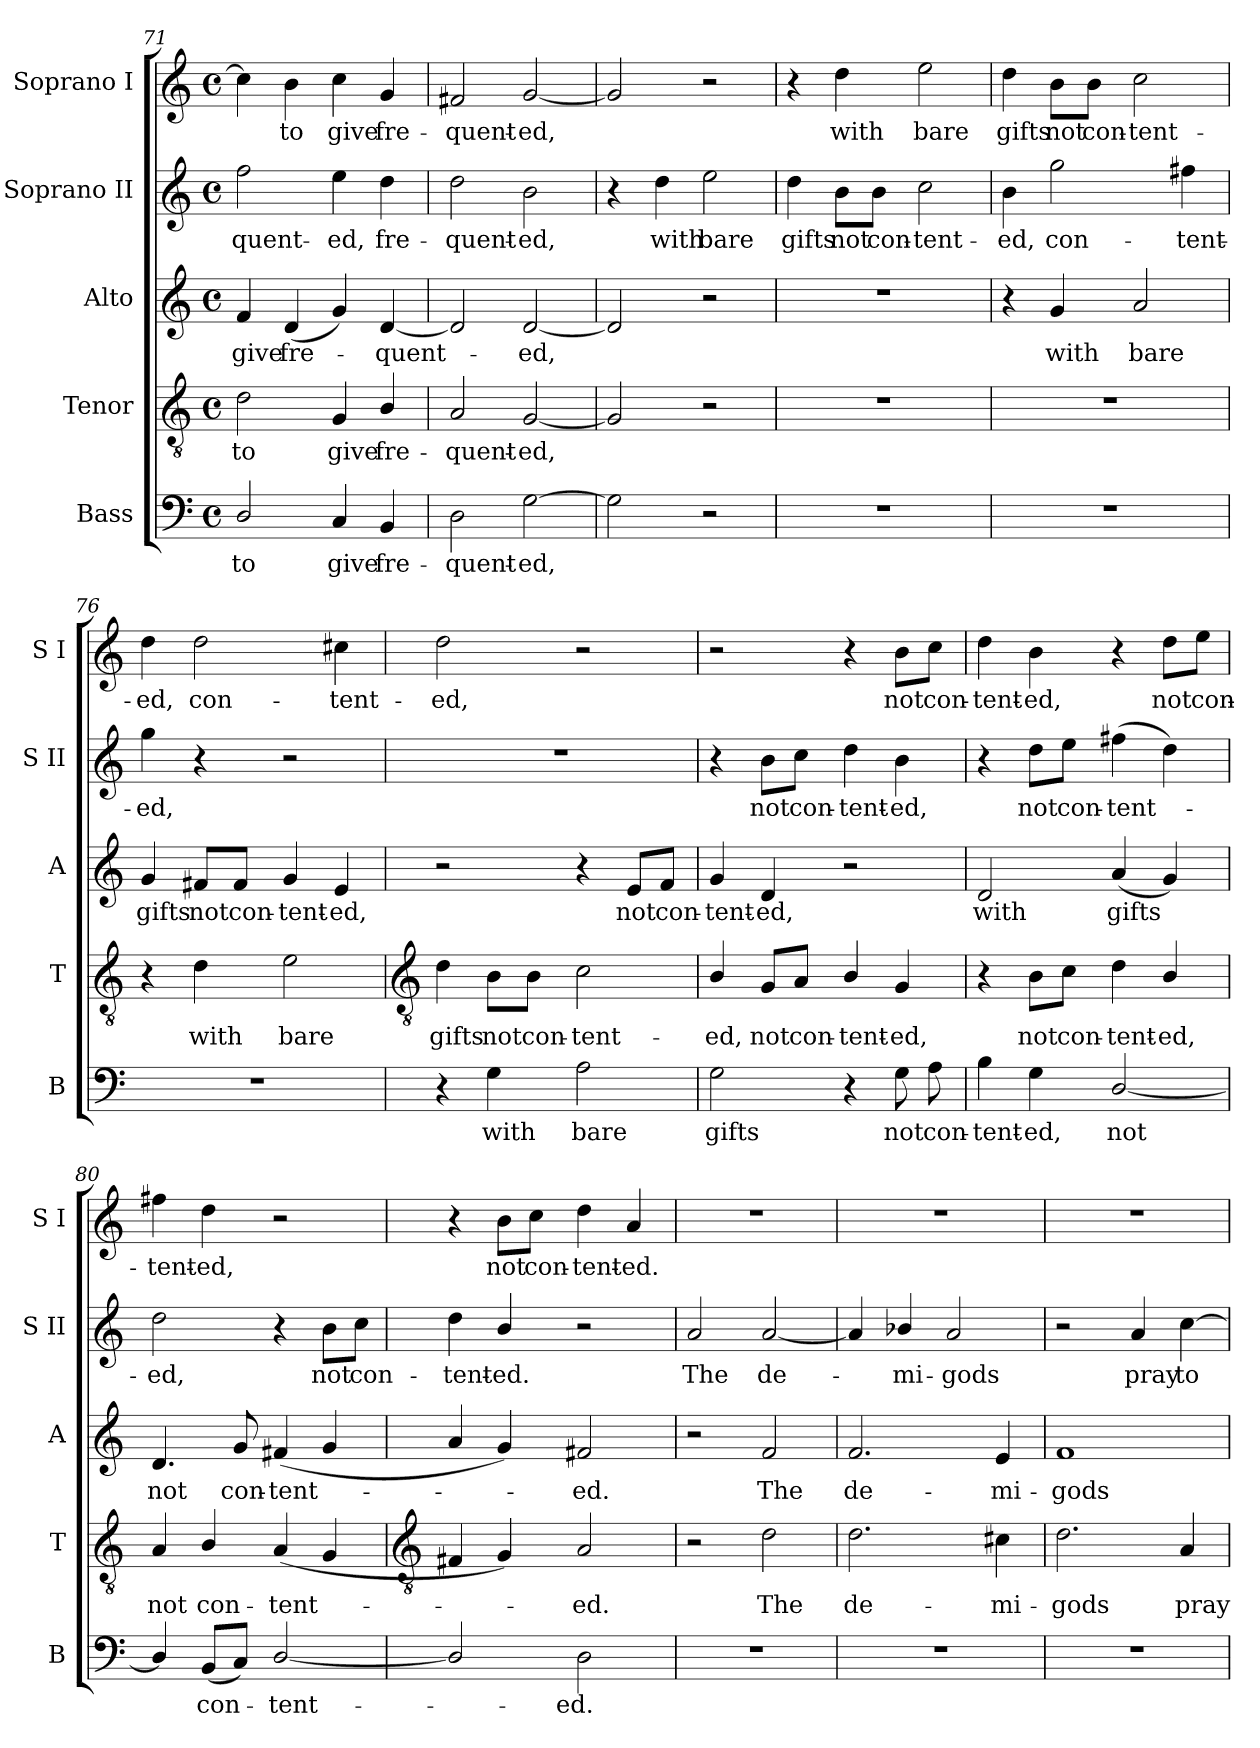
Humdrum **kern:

**kern	**text	**kern	**text	**kern	**text	**kern	**text	**kern	**text
*part5	*part5	*part4	*part4	*part3	*part3	*part2	*part2	*part1	*part1
*staff5	*staff5	*staff4	*staff4	*staff3	*staff3	*staff2	*staff2	*staff1	*staff1
*I"Bass	*	*I"Tenor	*	*I"Alto	*	*I"Soprano II	*	*I"Soprano I	*
*I'B	*	*I'T	*	*I'A	*	*I'S II	*	*I'S I	*
!!LO:LB:g=z
*clefF4	*	*clefGv2	*	*clefG2	*	*clefG2	*	*clefG2	*
*k[]	*	*k[]	*	*k[]	*	*k[]	*	*k[]	*
*C:	*	*C:	*	*C:	*	*C:	*	*C:	*
*M4/4	*	*M4/4	*	*M4/4	*	*M4/4	*	*M4/4	*
*met(c)	*	*met(c)	*	*met(c)	*	*met(c)	*	*met(c)	*
=71	=71	=71	=71	=71	=71	=71	=71	=71	=71
!	!LO:LY:b	!	!LO:LY:b	!	!LO:LY:b	!	!LO:LY:b	!	!
2D/	to	2d	to	4f	give	2ff	-quent-	4cc]	.
!	!	!	!	!	!LO:LY:b	!	!	!	!LO:LY:b
.	.	.	.	(<4d	fre-	.	.	4b	to
!	!LO:LY:b	!	!LO:LY:b	!	!	!	!LO:LY:b	!	!LO:LY:b
4C	give	4G	give	4g)	.	4ee	-ed,	4cc	give
!	!LO:LY:b	!	!LO:LY:b	!	!LO:LY:b	!	!LO:LY:b	!	!LO:LY:b
4BB	fre-	4B/	fre-	[4d	quent-	4dd	fre-	4g	fre-
=72	=72	=72	=72	=72	=72	=72	=72	=72	=72
!	!LO:LY:b	!	!LO:LY:b	!	!	!	!LO:LY:b	!	!LO:LY:b
2D	-quent-	2A	-quent-	2d]	.	2dd	-quent-	2f#X	-quent-
!	!LO:LY:b	!	!LO:LY:b	!	!LO:LY:b	!	!LO:LY:b	!	!LO:LY:b
[2G	-ed,	[2G	-ed,	[2d	ed,	2b	-ed,	[2g	-ed,
=73	=73	=73	=73	=73	=73	=73	=73	=73	=73
2G]	.	2G]	.	2d]	.	4r	.	2g]	.
!	!	!	!	!	!	!	!LO:LY:b	!	!
.	.	.	.	.	.	4dd	with	.	.
!	!	!	!	!	!	!	!LO:LY:b	!	!
2r	.	2r	.	2r	.	2ee	bare	2r	.
=74	=74	=74	=74	=74	=74	=74	=74	=74	=74
!	!	!	!	!	!	!	!LO:LY:b	!	!
1r	.	1r	.	1r	.	4dd	gifts	4r	.
!	!	!	!	!	!	!	!LO:LY:b	!	!LO:LY:b
.	.	.	.	.	.	8b\L	not	4dd	with
!	!	!	!	!	!	!	!LO:LY:b	!	!
.	.	.	.	.	.	8b\J	con-	.	.
!	!	!	!	!	!	!	!LO:LY:b	!	!LO:LY:b
.	.	.	.	.	.	2cc	-tent-	2ee	bare
=75	=75	=75	=75	=75	=75	=75	=75	=75	=75
!	!	!	!	!	!	!	!LO:LY:b	!	!LO:LY:b
1r	.	1r	.	4r	.	4b	-ed,	4dd	gifts
!	!	!	!	!	!LO:LY:b	!	!LO:LY:b	!	!LO:LY:b
.	.	.	.	4g	with	2gg	con-	8b\L	not
!	!	!	!	!	!	!	!	!	!LO:LY:b
.	.	.	.	.	.	.	.	8b\J	con-
!	!	!	!	!	!LO:LY:b	!	!	!	!LO:LY:b
.	.	.	.	2a	bare	.	.	2cc	-tent-
!	!	!	!	!	!	!	!LO:LY:b	!	!
.	.	.	.	.	.	4ff#X	-tent-	.	.
=76	=76	=76	=76	=76	=76	=76	=76	=76	=76
!	!	!	!	!	!LO:LY:b	!	!LO:LY:b	!	!LO:LY:b
1r	.	4r	.	4g	gifts	4gg	-ed,	4dd	-ed,
!	!	!	!LO:LY:b	!	!LO:LY:b	!	!	!	!LO:LY:b
.	.	4d	with	8f#X/L	not	4r	.	2dd	con-
!	!	!	!	!	!LO:LY:b	!	!	!	!
.	.	.	.	8f#/J	con-	.	.	.	.
!	!	!	!LO:LY:b	!	!LO:LY:b	!	!	!	!
.	.	2e	bare	4g	-tent-	2r	.	.	.
!	!	!	!	!	!LO:LY:b	!	!	!	!LO:LY:b
.	.	.	.	4e	-ed,	.	.	4cc#X	-tent-
!!LO:LB:g=z
=77	=77	=77	=77	=77	=77	=77	=77	=77	=77
*	*	*clefGv2	*	*	*	*	*	*	*
!	!	!	!LO:LY:b	!	!	!	!	!	!LO:LY:b
4r	.	4d	gifts	2r	.	1r	.	2dd	-ed,
!	!LO:LY:b	!	!LO:LY:b	!	!	!	!	!	!
4G	with	8B\L	not	.	.	.	.	.	.
!	!	!	!LO:LY:b	!	!	!	!	!	!
.	.	8B\J	con-	.	.	.	.	.	.
!	!LO:LY:b	!	!LO:LY:b	!	!	!	!	!	!
2A	bare	2c	-tent-	4r	.	.	.	2r	.
!	!	!	!	!	!LO:LY:b	!	!	!	!
.	.	.	.	8e/L	not	.	.	.	.
!	!	!	!	!	!LO:LY:b	!	!	!	!
.	.	.	.	8f/J	con-	.	.	.	.
=78	=78	=78	=78	=78	=78	=78	=78	=78	=78
!	!LO:LY:b	!	!LO:LY:b	!	!LO:LY:b	!	!	!	!
2G	gifts	4B/	-ed,	4g	-tent-	4r	.	2r	.
!	!	!	!LO:LY:b	!	!LO:LY:b	!	!LO:LY:b	!	!
.	.	8G/L	not	4d	-ed,	8b\L	not	.	.
!	!	!	!LO:LY:b	!	!	!	!LO:LY:b	!	!
.	.	8A/J	con-	.	.	8cc\J	con-	.	.
!	!	!	!LO:LY:b	!	!	!	!LO:LY:b	!	!
4r	.	4B/	-tent-	2r	.	4dd	-tent-	4r	.
!	!LO:LY:b	!	!LO:LY:b	!	!	!	!LO:LY:b	!	!LO:LY:b
8G	not	4G	-ed,	.	.	4b	-ed,	8b\L	not
!	!LO:LY:b	!	!	!	!	!	!	!	!LO:LY:b
8A	con-	.	.	.	.	.	.	8cc\J	con-
=79	=79	=79	=79	=79	=79	=79	=79	=79	=79
!	!LO:LY:b	!	!	!	!LO:LY:b	!	!	!	!LO:LY:b
4B	-tent-	4r	.	2d	with	4r	.	4dd	-tent-
!	!LO:LY:b	!	!LO:LY:b	!	!	!	!LO:LY:b	!	!LO:LY:b
4G	-ed,	8B\L	not	.	.	8dd\L	not	4b	-ed,
!	!	!	!LO:LY:b	!	!	!	!LO:LY:b	!	!
.	.	8c\J	con-	.	.	8ee\J	con-	.	.
!	!LO:LY:b	!	!LO:LY:b	!	!LO:LY:b	!	!LO:LY:b	!	!
[2D/	not	4d	-tent-	(<4a	gifts	(>4ff#X	-tent-	4r	.
!	!	!	!LO:LY:b	!	!	!	!	!	!LO:LY:b
.	.	4B/	-ed,	4g)	.	4dd)	.	8dd\L	not
!	!	!	!	!	!	!	!	!	!LO:LY:b
.	.	.	.	.	.	.	.	8ee\J	con-
=80	=80	=80	=80	=80	=80	=80	=80	=80	=80
!	!	!	!LO:LY:b	!	!LO:LY:b	!	!LO:LY:b	!	!LO:LY:b
4D/]	.	4A	not	4.d	not	2dd	ed,	4ff#X	-tent-
!	!LO:LY:b	!	!LO:LY:b	!	!	!	!	!	!LO:LY:b
(<8BBL	con-	4B/	con-	.	.	.	.	4dd	-ed,
!	!	!	!	!	!LO:LY:b	!	!	!	!
8CJ)	.	.	.	8g	con-	.	.	.	.
!	!LO:LY:b	!	!LO:LY:b	!	!LO:LY:b	!	!	!	!
[2D/	tent-	(<4A	-tent-	(<4f#X	-tent-	4r	.	2r	.
!	!	!	!	!	!	!	!LO:LY:b	!	!
.	.	4G	.	4g	.	8b\L	not	.	.
!	!	!	!	!	!	!	!LO:LY:b	!	!
.	.	.	.	.	.	8cc\J	con-	.	.
!!LO:LB:g=z
=81	=81	=81	=81	=81	=81	=81	=81	=81	=81
*	*	*clefGv2	*	*	*	*	*	*	*
!	!	!	!	!	!	!	!LO:LY:b	!	!
2D/]	.	4F#X	.	4a	.	4dd	-tent-	4r	.
!	!	!	!	!	!	!	!LO:LY:b	!	!LO:LY:b
.	.	4G)	.	4g)	.	4b/	-ed.	8b\L	not
!	!	!	!	!	!	!	!	!	!LO:LY:b
.	.	.	.	.	.	.	.	8cc\J	con-
!	!LO:LY:b	!	!LO:LY:b	!	!LO:LY:b	!	!	!	!LO:LY:b
2D	ed.	2A	ed.	2f#X	ed.	2r	.	4dd	-tent-
!	!	!	!	!	!	!	!	!	!LO:LY:b
.	.	.	.	.	.	.	.	4a	-ed.
=82	=82	=82	=82	=82	=82	=82	=82	=82	=82
!	!	!	!	!	!	!	!LO:LY:b	!	!
1r	.	2r	.	2r	.	2a	The	1r	.
!	!	!	!LO:LY:b	!	!LO:LY:b	!	!LO:LY:b	!	!
.	.	2d	The	2f	The	[2a	de-	.	.
=83	=83	=83	=83	=83	=83	=83	=83	=83	=83
!	!	!	!LO:LY:b	!	!LO:LY:b	!	!	!	!
1r	.	2.d	de-	2.f	de-	4a]	.	1r	.
!	!	!	!	!	!	!	!LO:LY:b	!	!
.	.	.	.	.	.	4b-X/	mi-	.	.
!	!	!	!	!	!	!	!LO:LY:b	!	!
.	.	.	.	.	.	2a	-gods	.	.
!	!	!	!LO:LY:b	!	!LO:LY:b	!	!	!	!
.	.	4c#X	-mi-	4e	-mi-	.	.	.	.
=84	=84	=84	=84	=84	=84	=84	=84	=84	=84
!	!	!	!LO:LY:b	!	!LO:LY:b	!	!	!	!
1r	.	2.d	-gods	1f	-gods	2r	.	1r	.
!	!	!	!	!	!	!	!LO:LY:b	!	!
.	.	.	.	.	.	4a	pray	.	.
!	!	!	!LO:LY:b	!	!	!	!LO:LY:b	!	!
.	.	4A	pray	.	.	[4cc	to	.	.
=	=	=	=	=	=	=	=	=	=
*-	*-	*-	*-	*-	*-	*-	*-	*-	*-
